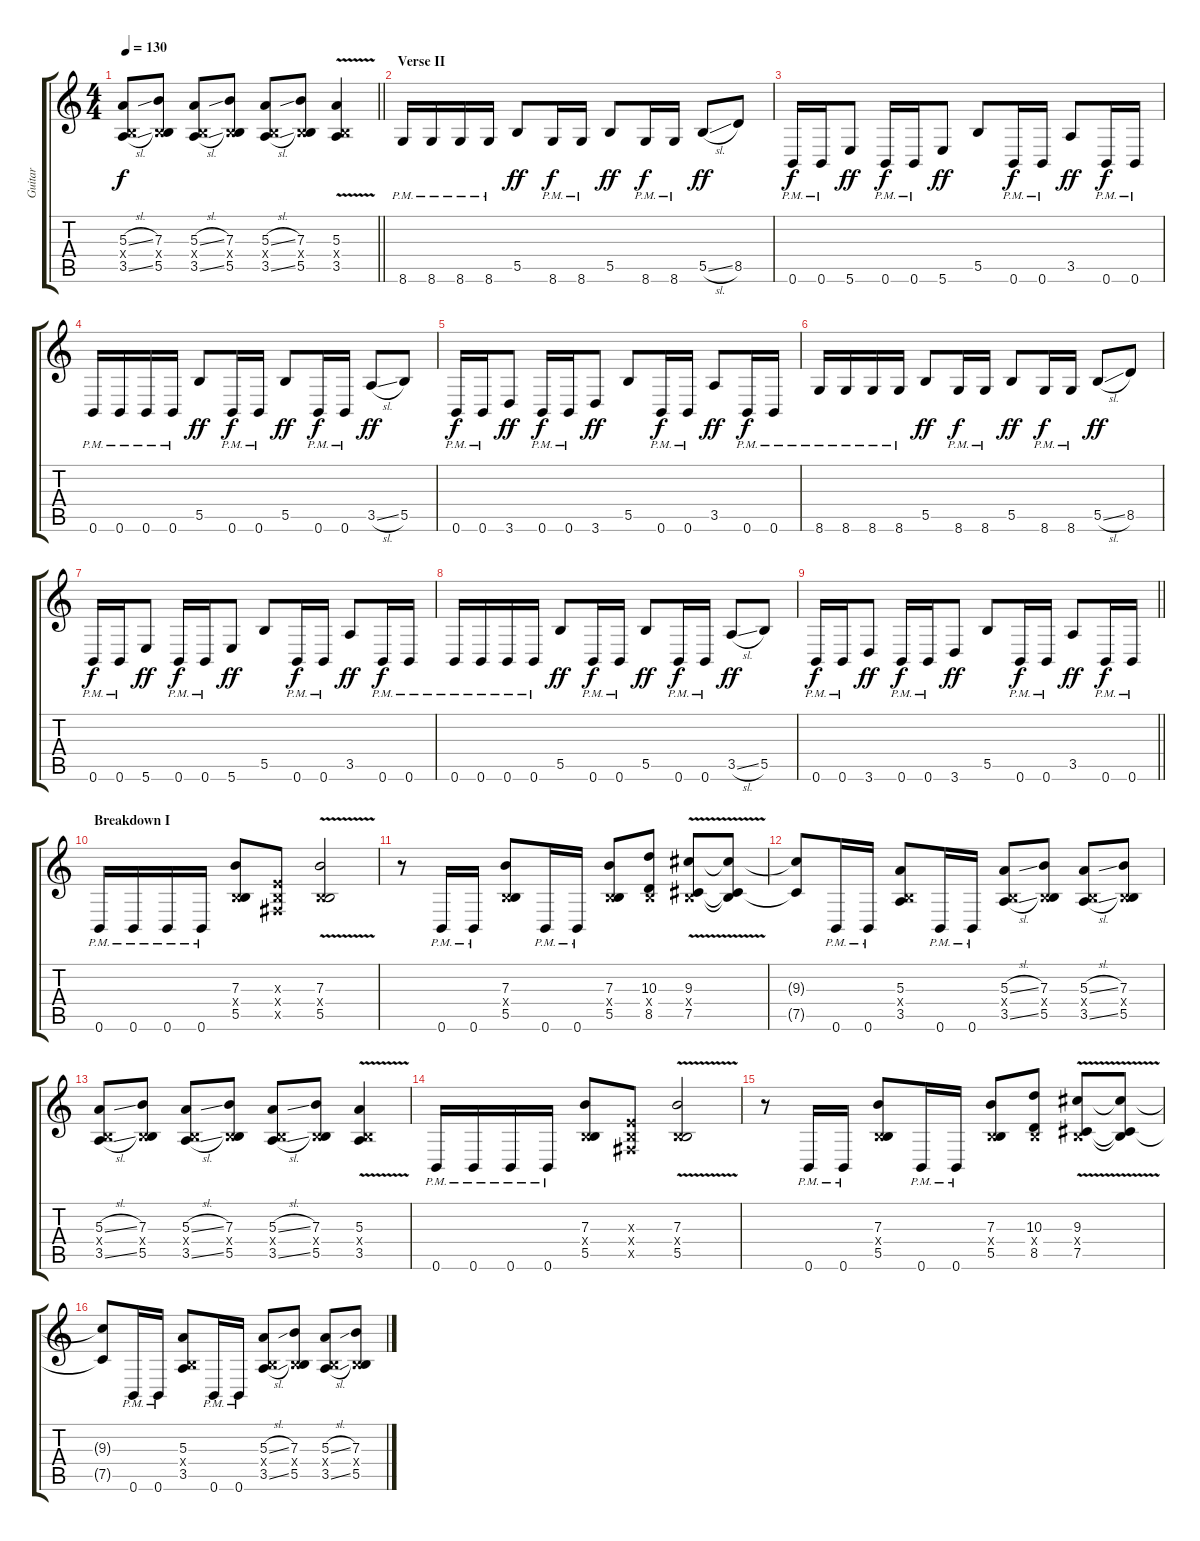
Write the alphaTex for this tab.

\track ("Guitar" "Guitar") {instrument distortionguitar}
\staff {score tabs}
\tuning (Db4 Ab3 E3 B2 Gb2 B1) {hide}
\ts (4 4)
\tempo 130
\clef g2
\barLineRight lightlight
\ks c
(5.3{sl} 0.4{x} 3.5{sl}).8{dy f} (7.3 0.4{x} 5.5).8 (5.3{sl} 0.4{x} 3.5{sl}).8 (7.3 0.4{x} 5.5).8 (5.3{sl} 0.4{x} 3.5{sl}).8 (7.3 0.4{x} 5.5).8 (5.3{v} 0.4{x} 3.5{v}).4 |
\section ("" "Verse II")
8.6{pm}.16 8.6{pm}.16 8.6{pm}.16 8.6{pm}.16 5.5.8{dy ff} 8.6{pm}.16{dy f} 8.6{pm}.16 5.5.8{dy ff} 8.6{pm}.16{dy f} 8.6{pm}.16 5.5{sl}.8{dy ff} 8.5.8 |
0.6{pm}.16{dy f} 0.6{pm}.16 5.6.8{dy ff} 0.6{pm}.16{dy f} 0.6{pm}.16 5.6.8{dy ff} 5.5.8 0.6{pm}.16{dy f} 0.6{pm}.16 3.5.8{dy ff} 0.6{pm}.16{dy f} 0.6{pm}.16 |
0.6{pm}.16 0.6{pm}.16 0.6{pm}.16 0.6{pm}.16 5.5.8{dy ff} 0.6{pm}.16{dy f} 0.6{pm}.16 5.5.8{dy ff} 0.6{pm}.16{dy f} 0.6{pm}.16 3.5{sl}.8{dy ff} 5.5.8 |
0.6{pm}.16{dy f} 0.6{pm}.16 3.6.8{dy ff} 0.6{pm}.16{dy f} 0.6{pm}.16 3.6.8{dy ff} 5.5.8 0.6{pm}.16{dy f} 0.6{pm}.16 3.5.8{dy ff} 0.6{pm}.16{dy f} 0.6{pm}.16 |
8.6{pm}.16 8.6{pm}.16 8.6{pm}.16 8.6{pm}.16 5.5.8{dy ff} 8.6{pm}.16{dy f} 8.6{pm}.16 5.5.8{dy ff} 8.6{pm}.16{dy f} 8.6{pm}.16 5.5{sl}.8{dy ff} 8.5.8 |
0.6{pm}.16{dy f} 0.6{pm}.16 5.6.8{dy ff} 0.6{pm}.16{dy f} 0.6{pm}.16 5.6.8{dy ff} 5.5.8 0.6{pm}.16{dy f} 0.6{pm}.16 3.5.8{dy ff} 0.6{pm}.16{dy f} 0.6{pm}.16 |
0.6{pm}.16 0.6{pm}.16 0.6{pm}.16 0.6{pm}.16 5.5.8{dy ff} 0.6{pm}.16{dy f} 0.6{pm}.16 5.5.8{dy ff} 0.6{pm}.16{dy f} 0.6{pm}.16 3.5{sl}.8{dy ff} 5.5.8 |
\barLineRight lightlight
0.6{pm}.16{dy f} 0.6{pm}.16 3.6.8{dy ff} 0.6{pm}.16{dy f} 0.6{pm}.16 3.6.8{dy ff} 5.5.8 0.6{pm}.16{dy f} 0.6{pm}.16 3.5.8{dy ff} 0.6{pm}.16{dy f} 0.6{pm}.16 |
\section ("" "Breakdown I")
0.6{pm}.16 0.6{pm}.16 0.6{pm}.16 0.6{pm}.16 (7.3 0.4{x} 5.5).8 (0.3{x} 0.4{x} 0.5{x}).8 (7.3{v} 0.4{x} 5.5{v}).2 |
r.8 0.6{pm}.16 0.6{pm}.16 (7.3 0.4{x} 5.5).8 0.6{pm}.16 0.6{pm}.16 (7.3 0.4{x} 5.5).8 (10.3 0.4{x} 8.5).8 (9.3{v} 0.4{x} 7.5{v}).8 (9.3{t} 0.4{t} 7.5{t}).8 |
(9.3{t} 7.5{t}).8 0.6{pm}.16 0.6{pm}.16 (5.3 0.4{x} 3.5).8 0.6{pm}.16 0.6{pm}.16 (5.3{sl} 0.4{x} 3.5{sl}).8 (7.3 0.4{x} 5.5).8 (5.3{sl} 0.4{x} 3.5{sl}).8 (7.3 0.4{x} 5.5).8 |
(5.3{sl} 0.4{x} 3.5{sl}).8 (7.3 0.4{x} 5.5).8 (5.3{sl} 0.4{x} 3.5{sl}).8 (7.3 0.4{x} 5.5).8 (5.3{sl} 0.4{x} 3.5{sl}).8 (7.3 0.4{x} 5.5).8 (5.3{v} 0.4{x} 3.5{v}).4 |
0.6{pm}.16 0.6{pm}.16 0.6{pm}.16 0.6{pm}.16 (7.3 0.4{x} 5.5).8 (0.3{x} 0.4{x} 0.5{x}).8 (7.3{v} 0.4{x} 5.5{v}).2 |
r.8 0.6{pm}.16 0.6{pm}.16 (7.3 0.4{x} 5.5).8 0.6{pm}.16 0.6{pm}.16 (7.3 0.4{x} 5.5).8 (10.3 0.4{x} 8.5).8 (9.3{v} 0.4{x} 7.5{v}).8 (9.3{t} 0.4{t} 7.5{t}).8 |
(9.3{t} 7.5{t}).8 0.6{pm}.16 0.6{pm}.16 (5.3 0.4{x} 3.5).8 0.6{pm}.16 0.6{pm}.16 (5.3{sl} 0.4{x} 3.5{sl}).8 (7.3 0.4{x} 5.5).8 (5.3{sl} 0.4{x} 3.5{sl}).8 (7.3 0.4{x} 5.5).8
